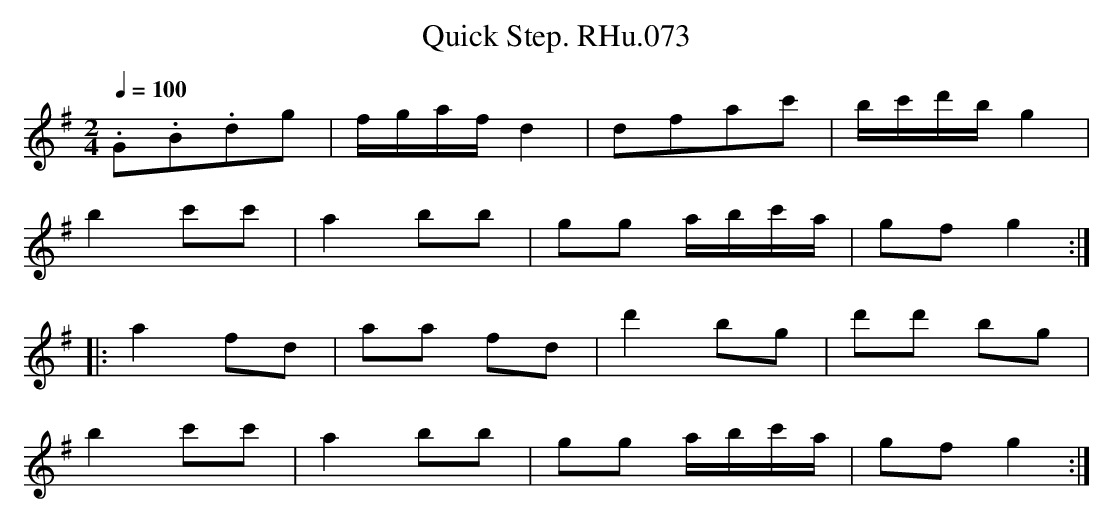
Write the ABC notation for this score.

X:1
T:Quick Step. RHu.073
M:2/4
L:1/8
Q:1/4=100
K:G major
.G.B.dg|f/g/a/f/d2|dfac'|b/c'/d'/b/g2|!
b2c'c'|a2bb|gg a/b/c'/a/|gfg2::!
a2fd|aa fd|d'2bg|d'd' bg|!
b2c'c'|a2bb|gg a/b/c'/a/|gfg2:|
